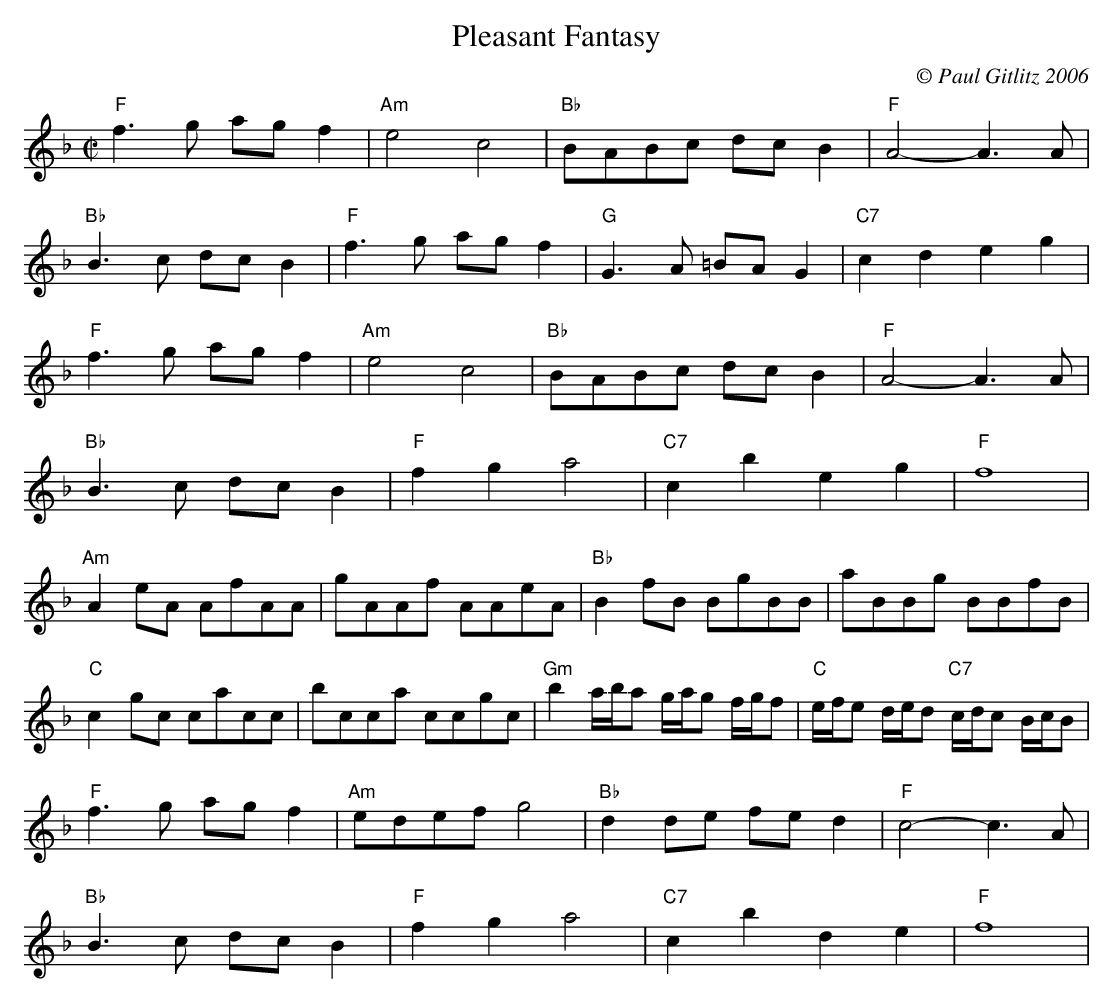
X:1
T:Pleasant Fantasy
M:C|
C:© Paul Gitlitz 2006
K:F
"F"f3g agf2|"Am"e4c4|"Bb"BABc  dcB2|"F"A4-A3A|!
"Bb"B3c  dcB2|"F"f3g agf2|"G"G3A =BAG2|"C7"c2d2e2g2|!
"F"f3g agf2|"Am"e4 c4|"Bb"BABc  dcB2|"F"A4-A3A|!
"Bb"B3c  dcB2|"F"f2g2a4|"C7"c2b2 e2g2|"F"f8|!
"Am"A2eA AfAA|gAAf AAeA|"Bb"B2fB BgBB|aBBg BBfB|!
"C"c2gc cacc|bcca ccgc|"Gm"b2a/b/a g/a/g f/g/f|"C"e/f/e d/e/d "C7"c/d/c B/c/B |!
"F"f3g agf2|"Am"edef g4|"Bb"d2de  fed2|"F"c4-c3A|!
"Bb"B3c  dcB2|"F"f2g2a4|"C7"c2b2 d2e2|"F"f8|!
